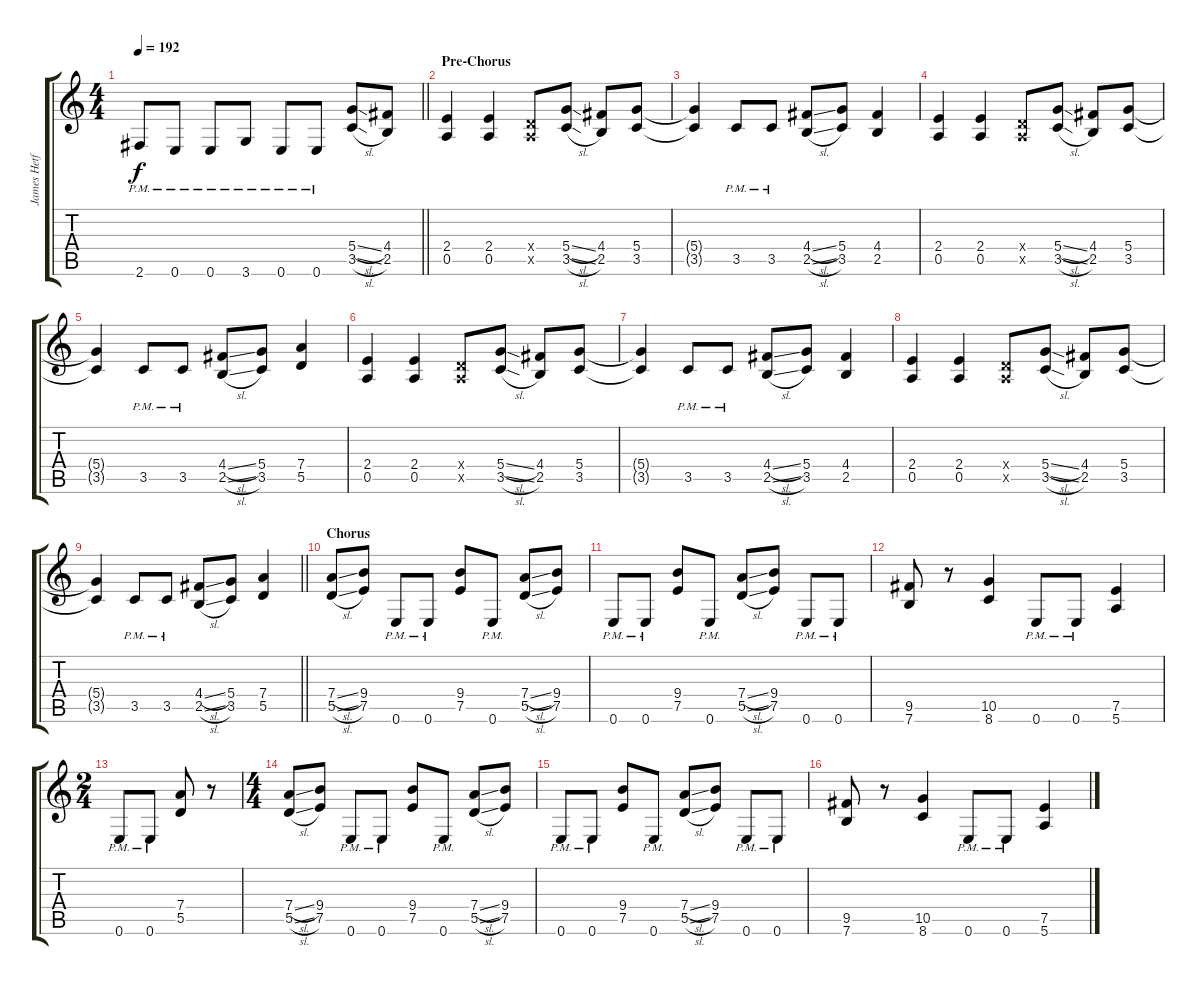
\track ("James Hetfield - Rhythm Guitar" "James Hetf") {instrument distortionguitar}
\staff {score tabs}
\tuning (E4 B3 G3 D3 A2 E2) {hide}
\ts (4 4)
\tempo 192
\clef g2
\barLineRight lightlight
\ks c
2.6{pm}.8{dy f} 0.6{pm}.8 0.6{pm}.8 3.6{pm}.8 0.6{pm}.8 0.6{pm}.8 (5.4{sl} 3.5{sl}).8 (4.4 2.5).8 |
\section ("" "Pre-Chorus")
(2.4 0.5).4 (2.4 0.5).4 (0.4{x} 0.5{x}).8 (5.4{sl} 3.5{sl}).8 (4.4 2.5).8 (5.4 3.5).8 |
(5.4{t} 3.5{t}).4 3.5{pm}.8 3.5{pm}.8 (4.4{sl} 2.5{sl}).8 (5.4 3.5).8 (4.4 2.5).4 |
(2.4 0.5).4 (2.4 0.5).4 (0.4{x} 0.5{x}).8 (5.4{sl} 3.5{sl}).8 (4.4 2.5).8 (5.4 3.5).8 |
(5.4{t} 3.5{t}).4 3.5{pm}.8 3.5{pm}.8 (4.4{sl} 2.5{sl}).8 (5.4 3.5).8 (7.4 5.5).4 |
(2.4 0.5).4 (2.4 0.5).4 (0.4{x} 0.5{x}).8 (5.4{sl} 3.5{sl}).8 (4.4 2.5).8 (5.4 3.5).8 |
(5.4{t} 3.5{t}).4 3.5{pm}.8 3.5{pm}.8 (4.4{sl} 2.5{sl}).8 (5.4 3.5).8 (4.4 2.5).4 |
(2.4 0.5).4 (2.4 0.5).4 (0.4{x} 0.5{x}).8 (5.4{sl} 3.5{sl}).8 (4.4 2.5).8 (5.4 3.5).8 |
\barLineRight lightlight
(5.4{t} 3.5{t}).4 3.5{pm}.8 3.5{pm}.8 (4.4{sl} 2.5{sl}).8 (5.4 3.5).8 (7.4 5.5).4 |
\section ("" "Chorus")
(7.4{sl} 5.5{sl}).8 (9.4 7.5).8 0.6{pm}.8 0.6{pm}.8 (9.4 7.5).8 0.6{pm}.8 (7.4{sl} 5.5{sl}).8 (9.4 7.5).8 |
0.6{pm}.8 0.6{pm}.8 (9.4 7.5).8 0.6{pm}.8 (7.4{sl} 5.5{sl}).8 (9.4 7.5).8 0.6{pm}.8 0.6{pm}.8 |
(9.5 7.6).8 r.8 (10.5 8.6).4 0.6{pm}.8 0.6{pm}.8 (7.5 5.6).4 |
\ts (2 4)
0.6{pm}.8 0.6{pm}.8 (7.4 5.5).8 r.8 |
\ts (4 4)
(7.4{sl} 5.5{sl}).8 (9.4 7.5).8 0.6{pm}.8 0.6{pm}.8 (9.4 7.5).8 0.6{pm}.8 (7.4{sl} 5.5{sl}).8 (9.4 7.5).8 |
0.6{pm}.8 0.6{pm}.8 (9.4 7.5).8 0.6{pm}.8 (7.4{sl} 5.5{sl}).8 (9.4 7.5).8 0.6{pm}.8 0.6{pm}.8 |
(9.5 7.6).8 r.8 (10.5 8.6).4 0.6{pm}.8 0.6{pm}.8 (7.5 5.6).4
